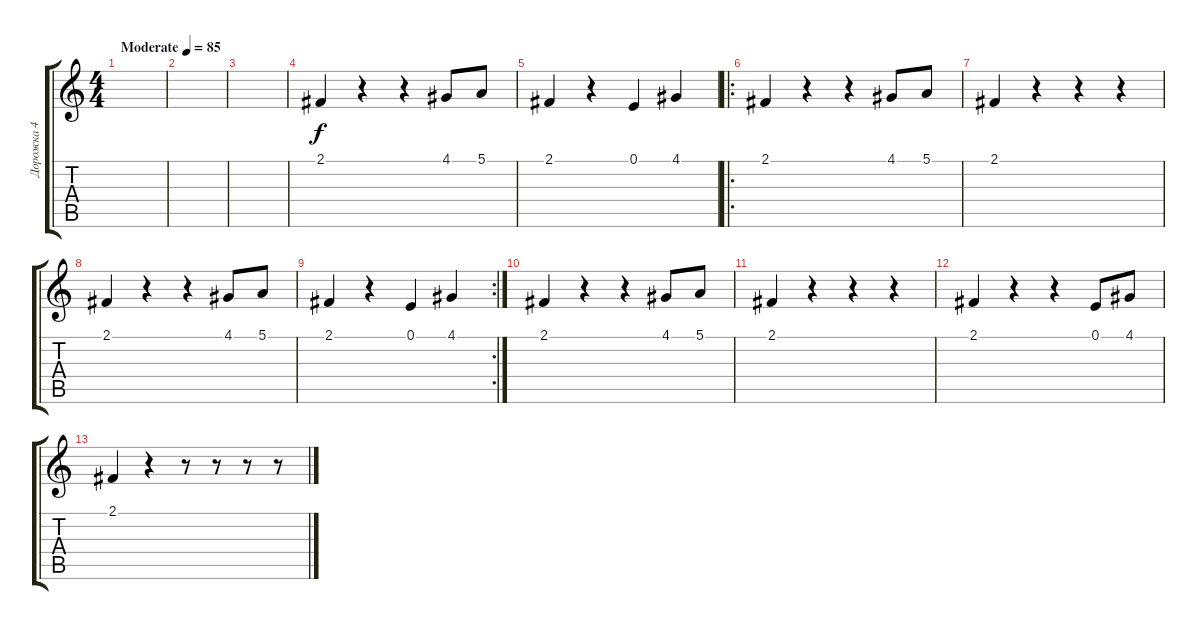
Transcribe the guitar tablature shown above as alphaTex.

\track ("Дорожка 4" "Дорожка 4") {instrument electricpiano1}
\staff {score tabs}
\tuning (E4 B3 G3 D3 A2 E2) {hide}
\ts (4 4)
\tempo (85 "Moderate")
\clef g2
\ks c
|
|
|
2.1.4 r.4 r.4 4.1.8 5.1.8 |
2.1.4 r.4 0.1.4 4.1.4 |
\ro
2.1.4 r.4 r.4 4.1.8 5.1.8 |
2.1.4 r.4 r.4 r.4 |
2.1.4 r.4 r.4 4.1.8 5.1.8 |
\rc 2
2.1.4 r.4 0.1.4 4.1.4 |
2.1.4 r.4 r.4 4.1.8 5.1.8 |
2.1.4 r.4 r.4 r.4 |
2.1.4 r.4 r.4 0.1.8 4.1.8 |
2.1.4 r.4 r.8 r.8 r.8 r.8
